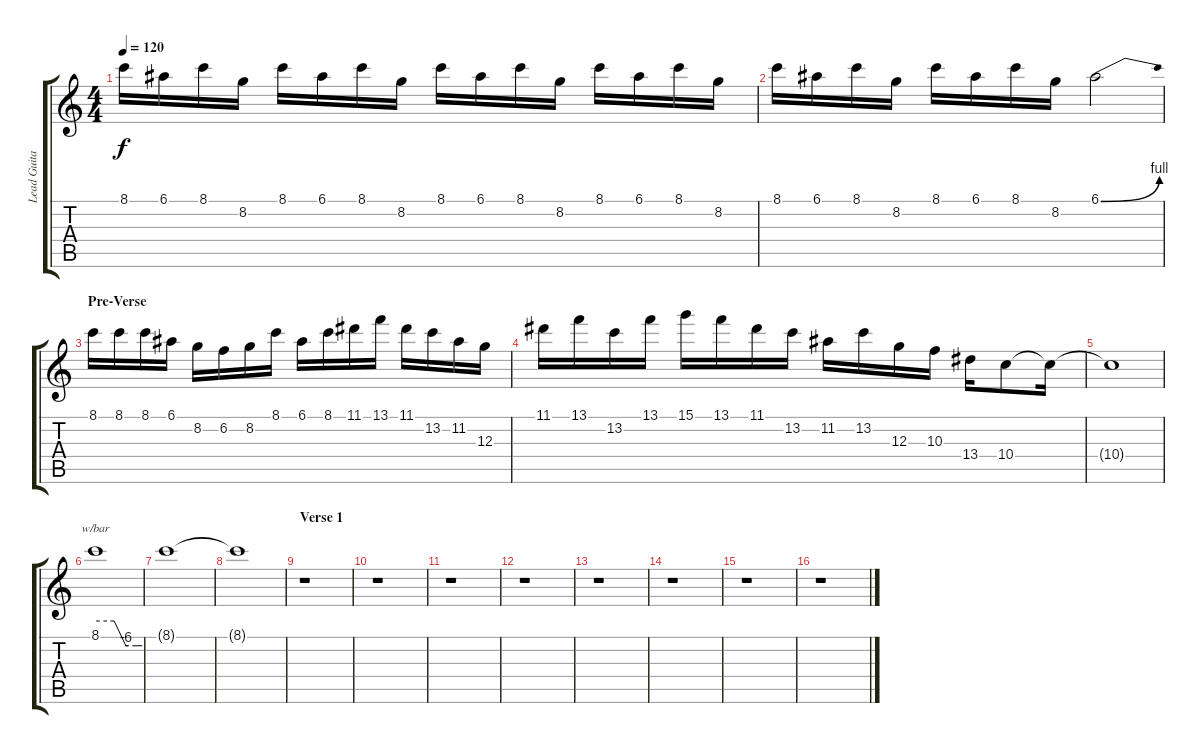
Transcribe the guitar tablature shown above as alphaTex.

\track ("Lead Guitar" "Lead Guita") {instrument distortionguitar}
\staff {score tabs}
\tuning (E4 B3 G3 D3 A2 E2) {hide}
\ts (4 4)
\tempo 120
\clef g2
\ks c
8.1.16{dy f} 6.1.16 8.1.16 8.2.16 8.1.16 6.1.16 8.1.16 8.2.16 8.1.16 6.1.16 8.1.16 8.2.16 8.1.16 6.1.16 8.1.16 8.2.16 |
8.1.16 6.1.16 8.1.16 8.2.16 8.1.16 6.1.16 8.1.16 8.2.16 6.1{be (bend 0 0 60 4)}.2 |
\section ("" "Pre-Verse")
8.1.16 8.1.16 8.1.16 6.1.16 8.2.16 6.2.16 8.2.16 8.1.16 6.1.16 8.1.16 11.1.16 13.1.16 11.1.16 13.2.16 11.2.16 12.3.16 |
11.1.16 13.1.16 13.2.16 13.1.16 15.1.16 13.1.16 11.1.16 13.2.16 11.2.16 13.2.16 12.3.16 10.3.16 13.4.16 10.4.8 10.4{t}.16 |
10.4{t}.1 |
8.1.1{tbe (custom default 0 0 24 0 39 -24 42 -24 52 -24 60 -24)} |
8.1{t}.1 |
8.1{t}.1 |
\section ("" "Verse 1")
r.1 |
r.1 |
r.1 |
r.1 |
r.1 |
r.1 |
r.1 |
r.1
